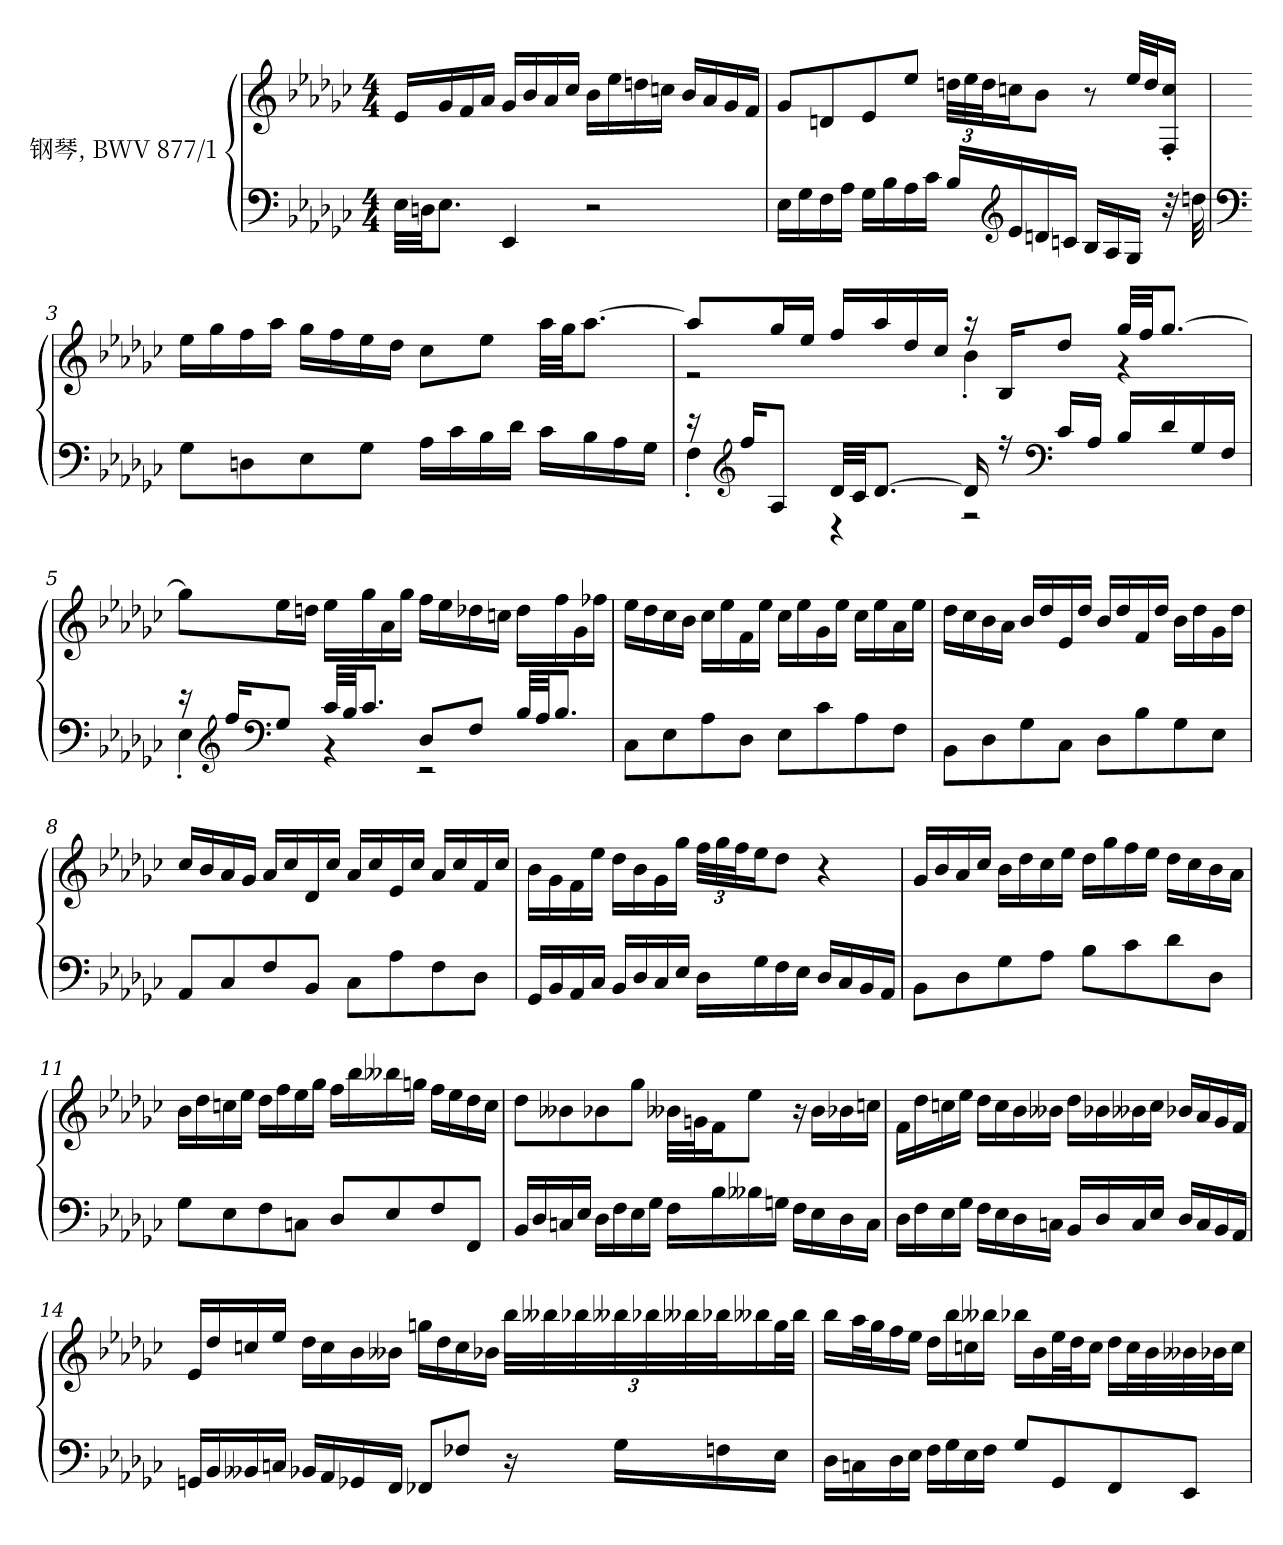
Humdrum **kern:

**kern	**kern
*part1	*part1
*staff2	*staff1
*I"钢琴, BWV 877/1	*
*clefF4	*clefG2
*k[b-e-a-d-g-c-]	*k[b-e-a-d-g-c-]
*M4/4	*M4/4
*MM88	*MM88
=1	=1
32E-\LLL	16e-/LL
32Dn\JJ	.
8.E-\J	16g-/
.	16f/
.	16a-/JJ
4EE-/	16g-/LL
.	16b-/
.	16a-/
.	16cc-/JJ
2r	16b-\LL
.	16ee-\
.	16ddn\
.	16ccn\JJ
.	16b-/LL
.	16a-/
.	16g-/
.	16f/JJ
=2	=2
16E-\LL	8g-/L
16G-\	.
16F\	8dn/
16A-\JJ	.
16G-\LL	8e-/
16B-\	.
16A-\	8ee-/J
16c-\JJ	.
*	*Xbrackettup
16B-/LL	48ddn\LLL
.	48ee-\
.	48dd\J
*clefG2	*
16e-/	16ccn\J
16dn/	8b-\J
16cn/JJ	.
16B-/LL	8r
16A-/	.
16G-/JJ	32ee-/LLL
.	32dd/J
32r	16F/' 16cc/'JJ
32ddn\	.
!!LO:LB:g=z
=3	=3
*clefF4	*
8G-\L	16ee-\LL
.	16gg-\
8Dn\	16ff\
.	16aa-\JJ
8E-\	16gg-\LL
.	16ff\
8G-\J	16ee-\
.	16dd-\JJ
16A-\LL	8cc-\L
16c-\	.
16B-\	8ee-\J
16d-\JJ	.
16c-\LL	32aa-\LLL
.	32gg-\JJ
16B-\	[8.aa-\J
16A-\	.
16G-\JJ	.
=4	=4
*^	*^
16r	4F'\	8aa-/L]	2r
*clefG2	*	*	*
16ff/KL	.	.	.
8A-/J	.	16gg-/L	.
.	.	16ee-/JJ	.
32d-/LLL	4r	16ff/LL	.
32c-/JJ	.	.	.
[8.d-/J	.	16aa-/	.
.	.	16dd-/	.
.	.	16cc-/JJ	.
16d-/]	2r	16r	4b-'\
16r	.	16B-/KL	.
*clefF4	*	*	*
16c-/LL	.	8dd-/J	.
16A-/JJ	.	.	.
16B-/LL	.	32gg-/LLL	4r
.	.	32ff/JJ	.
16d-/	.	[8.gg-/J	.
16G-/	.	.	.
16F/JJ	.	.	.
*	*	*v	*v
!!LO:LB:g=z
=5	=5	=5
16r	4E-'\	8gg-\L]
*clefG2	*	*
16ff/KL	.	.
*clefF4	*	*
8G-/J	.	16ee-\L
.	.	16ddn\JJ
32c-/LLL	4r	16ee-\LL
32B-/JJ	.	.
8.c-/J	.	16gg-\
.	.	16a-\
.	.	16gg-\JJ
8D-/L	2r	16ff\LL
.	.	16ee-\
8F/J	.	16dd-X\
.	.	16ccn\JJ
32B-/LLL	.	16dd-\LL
32A-/JJ	.	.
8.B-/J	.	16ff\
.	.	16g-\
.	.	16ff-X\JJ
*v	*v	*
=6	=6
8C-\L	16ee-\LL
.	16dd-\
8E-\	16cc-\
.	16b-\JJ
8A-\	16cc-\LL
.	16ee-\
8D-\J	16f\
.	16ee-\JJ
8E-\L	16cc-\LL
.	16ee-\
8c-\	16g-\
.	16ee-\JJ
8A-\	16cc-\LL
.	16ee-\
8F\J	16a-\
.	16ee-\JJ
!!LO:LB:g=z
=7	=7
8BB-\L	16dd-\LL
.	16cc-\
8D-\	16b-\
.	16a-\JJ
8G-\	16b-/LL
.	16dd-/
8C-\J	16e-/
.	16dd-/JJ
8D-\L	16b-/LL
.	16dd-/
8B-\	16f/
.	16dd-/JJ
8G-\	16b-\LL
.	16dd-\
8E-\J	16g-\
.	16dd-\JJ
=8	=8
8AA-/L	16cc-/LL
.	16b-/
8C-/	16a-/
.	16g-/JJ
8F/	16a-/LL
.	16cc-/
8BB-/J	16d-/
.	16cc-/JJ
8C-\L	16a-/LL
.	16cc-/
8A-\	16e-/
.	16cc-/JJ
8F\	16a-/LL
.	16cc-/
8D-\J	16f/
.	16cc-/JJ
!!LO:LB:g=z
=9	=9
16GG-/LL	16b-\LL
16BB-/	16g-\
16AA-/	16f\
16C-/JJ	16ee-\JJ
16BB-/LL	16dd-\LL
16D-/	16b-\
16C-/	16g-\
16E-/JJ	16gg-\JJ
16D-\LL	48ff\LLL
.	48gg-\
.	48ff\J
16G-\	16ee-\J
16F\	8dd-\J
16E-\JJ	.
16D-/LL	4r
16C-/	.
16BB-/	.
16AA-/JJ	.
=10	=10
8BB-\L	16g-/LL
.	16b-/
8D-\	16a-/
.	16cc-/JJ
8G-\	16b-\LL
.	16dd-\
8A-\J	16cc-\
.	16ee-\JJ
8B-\L	16dd-\LL
.	16gg-\
8c-\	16ff\
.	16ee-\JJ
8d-\	16dd-\LL
.	16cc-\
8D-\J	16b-\
.	16a-\JJ
!!LO:LB:g=z
=11	=11
8G-\L	16b-\LL
.	16dd-\
8E-\	16ccn\
.	16ee-\JJ
8F\	16dd-\LL
.	16ff\
8Cn\J	16ee-\
.	16gg-\JJ
8D-/L	16ff\LL
.	16bb-\
8E-/	16bb--X\
.	16ggn\JJ
8F/	16ff\LL
.	16ee-\
8FF/J	16dd-\
.	16cc\JJ
=12	=12
16BB-/LL	8dd-\L
16D-/	.
16Cn/	8b--X\
16E-/JJ	.
16D-\LL	8b-X\
16F\	.
16E-\	8gg-\J
16G-\JJ	.
16F\LL	32b--X\LLL
.	32gn\J
16B-\	16f\J
16B--X\	8ee-\J
16Gn\JJ	.
16F\LL	16r
16E-\	16b--\LL
16D-\	16b-X\
16C\JJ	16ccn\JJ
!!LO:PB:g=z
=13	=13
16D-\LL	16f\LL
16F\	16dd-\
16E-\	16ccn\
16G-\JJ	16ee-\JJ
16F\LL	16dd-\LL
16E-\	16cc\
16D-\	16b-\
16Cn\JJ	16b--X\JJ
16BB-/LL	16dd-\LL
16D-/	16b-X\
16C/	16b--X\
16E-/JJ	16cc\JJ
16D-/LL	16b-X/LL
16C/	16a-/
16BB-/	16g-/
16AA-/JJ	16f/JJ
!!LO:LB:g=z
=14	=14
16GGn/LL	16e-/LL
16BB-/	16dd-/
16BB--X/	16ccn/
16Cn/JJ	16ee-/JJ
16BB-X/LL	16dd-\LL
16AA-/	16cc\
16GG-X/	16b-\
16FF/JJ	16b--X\JJ
8FF-X/L	16ggn\LL
.	16dd-\
8F-X/J	16cc\
.	16b-X\JJ
16r	48bb-\LLL
.	48bb--X\
.	48bb-X\
16G-\LL	48bb--X\
.	48bb-X\
.	48bb--X\
16Fn\	48bb-X\J
.	24bb--X\
16E-\JJ	32gg\L
.	32bb--\JJJ
!!LO:LB:g=z
=15	=15
16D-\LL	16bb-\LL
16Cn\	32aa-\L
.	32gg-\J
16D-\	16ff\
16E-\JJ	16ee-\JJ
16F\LL	16dd-\LL
16G-\	16bb-\
16E-\	16ccn\
16F\JJ	16bb--X\JJ
8G-/L	16bb-X\LL
.	16b-\
8GG-/	32ee-\L
.	32dd-\J
.	16cc\JJ
8FF/	16dd-\LL
.	32cc\L
.	32b-\
8EE-/J	32b--X\
.	32b-X\J
.	16cc\JJ
=	=
*-	*-
